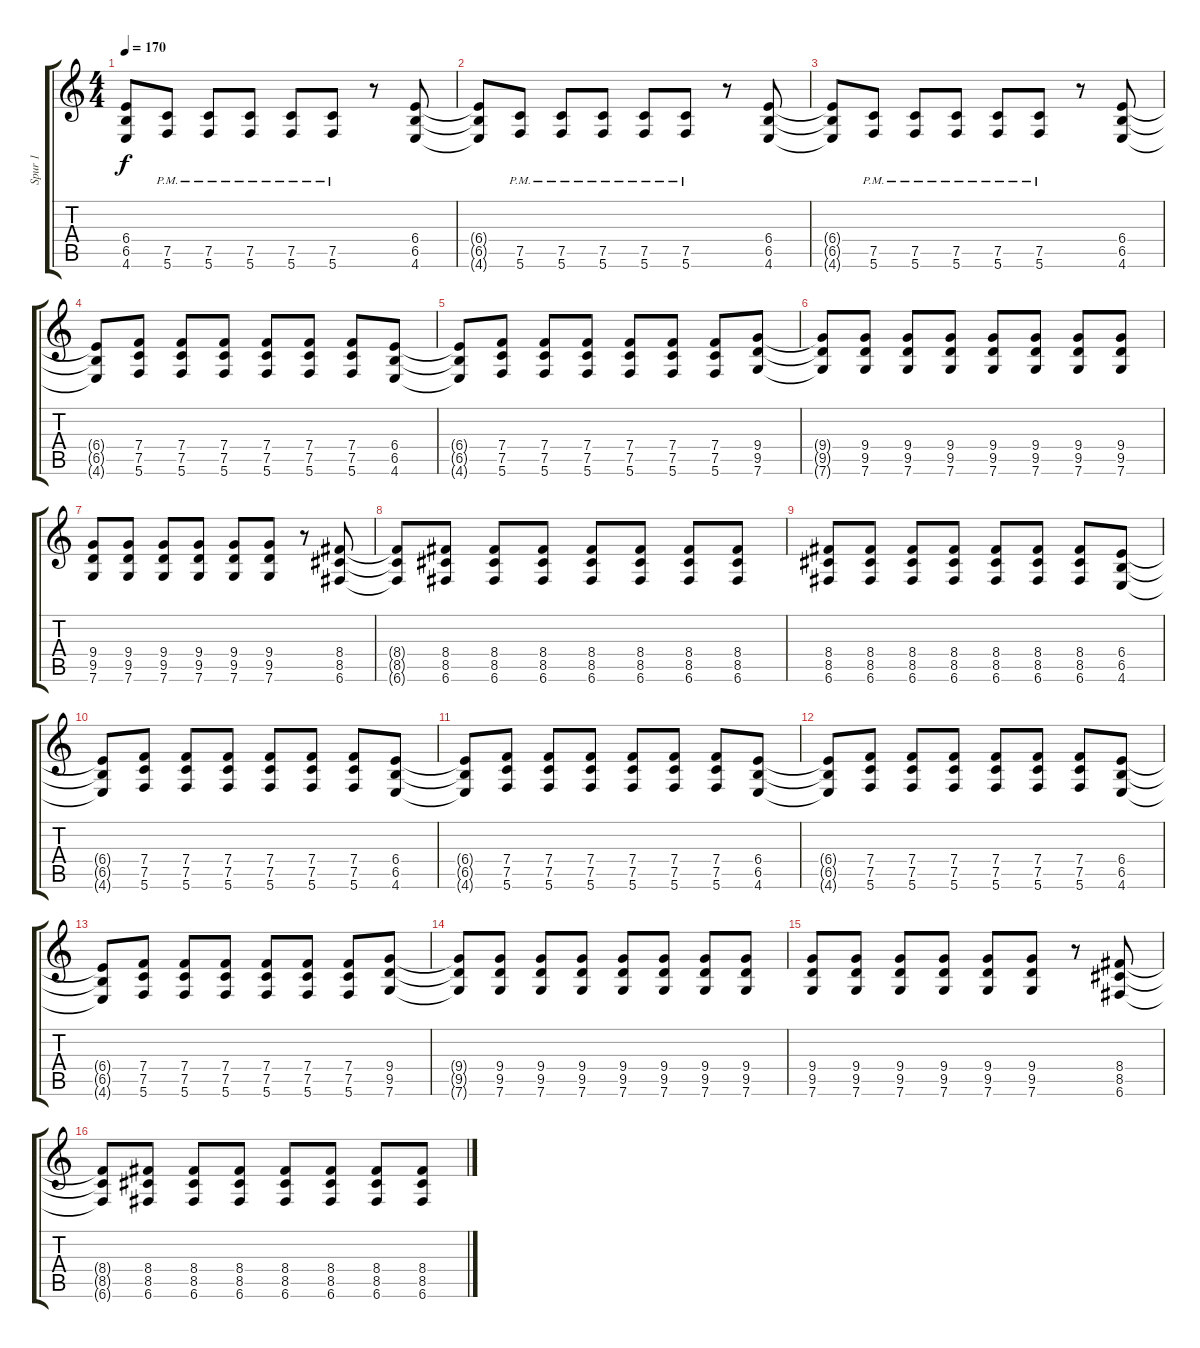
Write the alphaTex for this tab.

\track ("Spur 1" "Spur 1") {instrument distortionguitar}
\staff {score tabs}
\tuning (C4 G3 Eb3 Bb2 F2 C2) {hide}
\ts (4 4)
\tempo 170
\clef g2
\ks c
(6.4{t} 6.5{t} 4.6{t}).8{dy f} (7.5{pm} 5.6{pm}).8 (7.5{pm} 5.6{pm}).8 (7.5{pm} 5.6{pm}).8 (7.5{pm} 5.6{pm}).8 (7.5{pm} 5.6{pm}).8 r.8 (6.4 6.5 4.6).8 |
(6.4{t} 6.5{t} 4.6{t}).8 (7.5{pm} 5.6{pm}).8 (7.5{pm} 5.6{pm}).8 (7.5{pm} 5.6{pm}).8 (7.5{pm} 5.6{pm}).8 (7.5{pm} 5.6{pm}).8 r.8 (6.4 6.5 4.6).8 |
(6.4{t} 6.5{t} 4.6{t}).8 (7.5{pm} 5.6{pm}).8 (7.5{pm} 5.6{pm}).8 (7.5{pm} 5.6{pm}).8 (7.5{pm} 5.6{pm}).8 (7.5{pm} 5.6{pm}).8 r.8 (6.4 6.5 4.6).8 |
(6.4{t} 6.5{t} 4.6{t}).8 (7.4 7.5 5.6).8 (7.4 7.5 5.6).8 (7.4 7.5 5.6).8 (7.4 7.5 5.6).8 (7.4 7.5 5.6).8 (7.4 7.5 5.6).8 (6.4 6.5 4.6).8 |
(6.4{t} 6.5{t} 4.6{t}).8 (7.4 7.5 5.6).8 (7.4 7.5 5.6).8 (7.4 7.5 5.6).8 (7.4 7.5 5.6).8 (7.4 7.5 5.6).8 (7.4 7.5 5.6).8 (9.4 9.5 7.6).8 |
(9.4{t} 9.5{t} 7.6{t}).8 (9.4 9.5 7.6).8 (9.4 9.5 7.6).8 (9.4 9.5 7.6).8 (9.4 9.5 7.6).8 (9.4 9.5 7.6).8 (9.4 9.5 7.6).8 (9.4 9.5 7.6).8 |
(9.4 9.5 7.6).8 (9.4 9.5 7.6).8 (9.4 9.5 7.6).8 (9.4 9.5 7.6).8 (9.4 9.5 7.6).8 (9.4 9.5 7.6).8 r.8 (8.4 8.5 6.6).8 |
(8.4{t} 8.5{t} 6.6{t}).8 (8.4 8.5 6.6).8 (8.4 8.5 6.6).8 (8.4 8.5 6.6).8 (8.4 8.5 6.6).8 (8.4 8.5 6.6).8 (8.4 8.5 6.6).8 (8.4 8.5 6.6).8 |
(8.4 8.5 6.6).8 (8.4 8.5 6.6).8 (8.4 8.5 6.6).8 (8.4 8.5 6.6).8 (8.4 8.5 6.6).8 (8.4 8.5 6.6).8 (8.4 8.5 6.6).8 (6.4 6.5 4.6).8 |
(6.4{t} 6.5{t} 4.6{t}).8 (7.4 7.5 5.6).8 (7.4 7.5 5.6).8 (7.4 7.5 5.6).8 (7.4 7.5 5.6).8 (7.4 7.5 5.6).8 (7.4 7.5 5.6).8 (6.4 6.5 4.6).8 |
(6.4{t} 6.5{t} 4.6{t}).8 (7.4 7.5 5.6).8 (7.4 7.5 5.6).8 (7.4 7.5 5.6).8 (7.4 7.5 5.6).8 (7.4 7.5 5.6).8 (7.4 7.5 5.6).8 (6.4 6.5 4.6).8 |
(6.4{t} 6.5{t} 4.6{t}).8 (7.4 7.5 5.6).8 (7.4 7.5 5.6).8 (7.4 7.5 5.6).8 (7.4 7.5 5.6).8 (7.4 7.5 5.6).8 (7.4 7.5 5.6).8 (6.4 6.5 4.6).8 |
(6.4{t} 6.5{t} 4.6{t}).8 (7.4 7.5 5.6).8 (7.4 7.5 5.6).8 (7.4 7.5 5.6).8 (7.4 7.5 5.6).8 (7.4 7.5 5.6).8 (7.4 7.5 5.6).8 (9.4 9.5 7.6).8 |
(9.4{t} 9.5{t} 7.6{t}).8 (9.4 9.5 7.6).8 (9.4 9.5 7.6).8 (9.4 9.5 7.6).8 (9.4 9.5 7.6).8 (9.4 9.5 7.6).8 (9.4 9.5 7.6).8 (9.4 9.5 7.6).8 |
(9.4 9.5 7.6).8 (9.4 9.5 7.6).8 (9.4 9.5 7.6).8 (9.4 9.5 7.6).8 (9.4 9.5 7.6).8 (9.4 9.5 7.6).8 r.8 (8.4 8.5 6.6).8 |
(8.4{t} 8.5{t} 6.6{t}).8 (8.4 8.5 6.6).8 (8.4 8.5 6.6).8 (8.4 8.5 6.6).8 (8.4 8.5 6.6).8 (8.4 8.5 6.6).8 (8.4 8.5 6.6).8 (8.4 8.5 6.6).8
